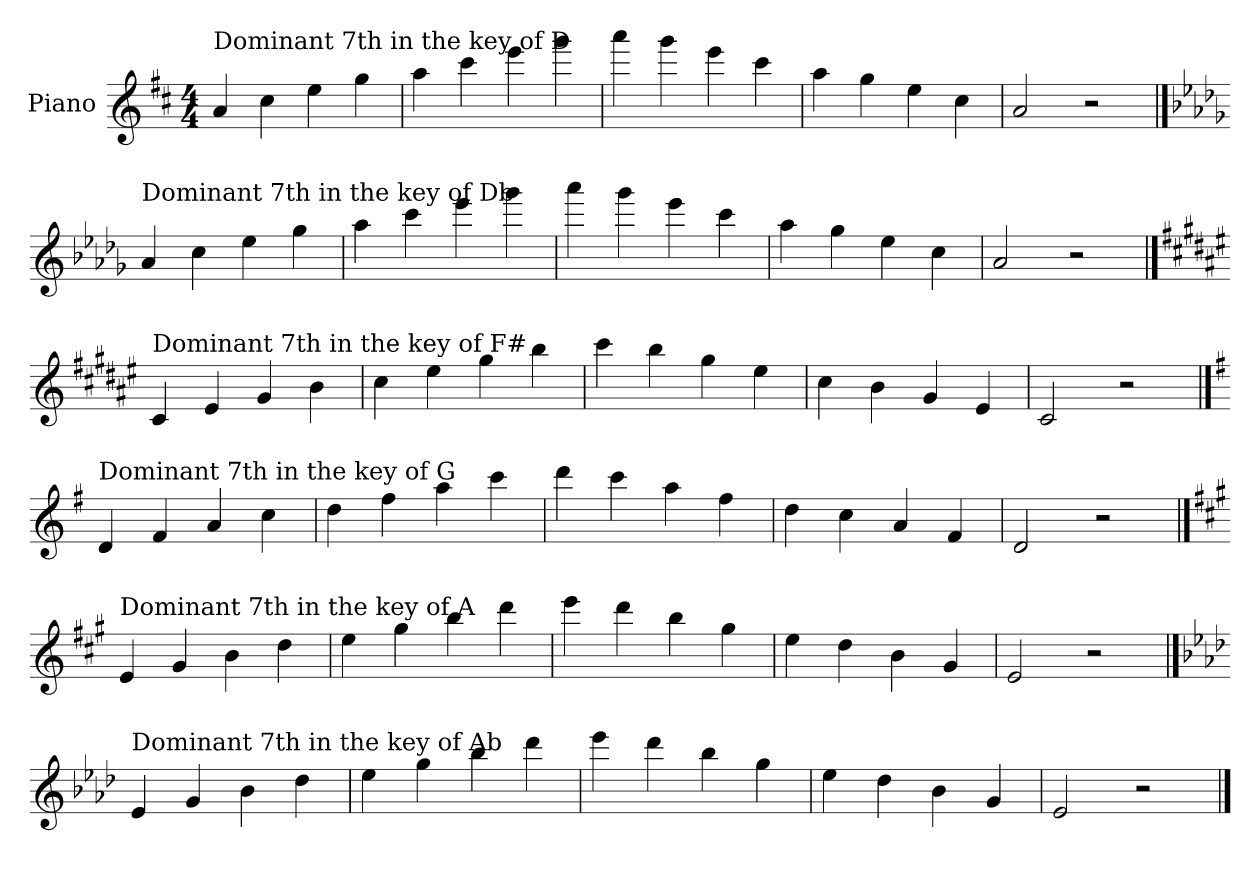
**kern
*part1
*staff1
*I"Piano
*I'Pno.
*clefG2
*k[f#c#]
*M4/4
=1
!LO:TX:a:t=Dominant 7th in the key of D
4a/
4cc#\
4ee\
4gg\
=2
4aa\
4ccc#\
4eee\
4ggg\
=3
4aaa\
4ggg\
4eee\
4ccc#\
=4
4aa\
4gg\
4ee\
4cc#\
=5
2a/
2r
!!LO:LB:g=z
==1
*k[b-e-a-d-g-]
!LO:TX:a:t=Dominant 7th in the key of Db
4a-/
4cc\
4ee-\
4gg-\
=2
4aa-\
4ccc\
4eee-\
4ggg-\
=3
4aaa-\
4ggg-\
4eee-\
4ccc\
=4
4aa-\
4gg-\
4ee-\
4cc\
=5
2a-/
2r
!!LO:LB:g=z
==1
*k[f#c#g#d#a#e#]
!LO:TX:a:t=Dominant 7th in the key of F#
4c#/
4e#/
4g#/
4b\
=2
4cc#\
4ee#\
4gg#\
4bb\
=3
4ccc#\
4bb\
4gg#\
4ee#\
=4
4cc#\
4b\
4g#/
4e#/
=5
2c#/
2r
!!LO:LB:g=z
==1
*k[f#]
!LO:TX:a:t=Dominant 7th in the key of G
4d/
4f#/
4a/
4cc\
=2
4dd\
4ff#\
4aa\
4ccc\
=3
4ddd\
4ccc\
4aa\
4ff#\
=4
4dd\
4cc\
4a/
4f#/
=5
2d/
2r
!!LO:LB:g=z
==1
*k[f#c#g#]
!LO:TX:a:t=Dominant 7th in the key of A
4e/
4g#/
4b\
4dd\
=2
4ee\
4gg#\
4bb\
4ddd\
=3
4eee\
4ddd\
4bb\
4gg#\
=4
4ee\
4dd\
4b\
4g#/
=5
2e/
2r
!!LO:LB:g=z
==1
*k[b-e-a-d-]
!LO:TX:a:t=Dominant 7th in the key of Ab
4e-/
4g/
4b-\
4dd-\
=2
4ee-\
4gg\
4bb-\
4ddd-\
=3
4eee-\
4ddd-\
4bb-\
4gg\
=4
4ee-\
4dd-\
4b-\
4g/
=5
2e-/
2r
==
*-
